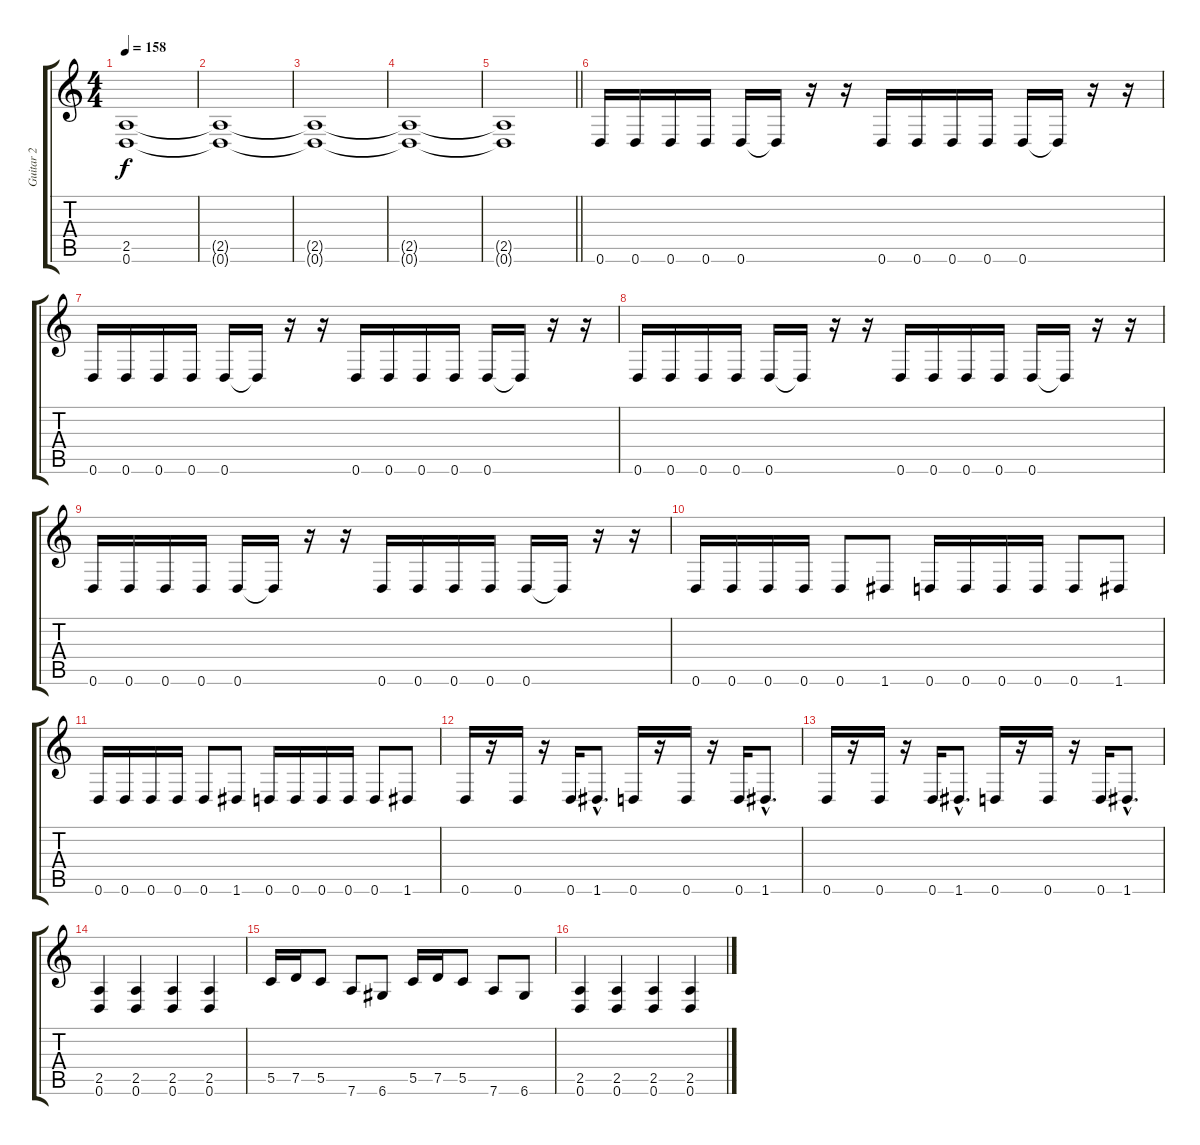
\track ("Guitar 2" "Guitar 2") {instrument distortionguitar}
\staff {score tabs}
\tuning (D4 A3 F3 C3 G2 D2) {hide}
\ts (4 4)
\tempo 158
\clef g2
\ks c
(2.5{t} 0.6{t}).1{dy f} |
(2.5{t} 0.6{t}).1 |
(2.5{t} 0.6{t}).1 |
(2.5{t} 0.6{t}).1 |
\barLineRight lightlight
(2.5{t} 0.6{t}).1 |
0.6.16 0.6.16 0.6.16 0.6.16 0.6.16 0.6{t}.16 r.16 r.16 0.6.16 0.6.16 0.6.16 0.6.16 0.6.16 0.6{t}.16 r.16 r.16 |
0.6.16 0.6.16 0.6.16 0.6.16 0.6.16 0.6{t}.16 r.16 r.16 0.6.16 0.6.16 0.6.16 0.6.16 0.6.16 0.6{t}.16 r.16 r.16 |
0.6.16 0.6.16 0.6.16 0.6.16 0.6.16 0.6{t}.16 r.16 r.16 0.6.16 0.6.16 0.6.16 0.6.16 0.6.16 0.6{t}.16 r.16 r.16 |
0.6.16 0.6.16 0.6.16 0.6.16 0.6.16 0.6{t}.16 r.16 r.16 0.6.16 0.6.16 0.6.16 0.6.16 0.6.16 0.6{t}.16 r.16 r.16 |
0.6.16 0.6.16 0.6.16 0.6.16 0.6.8 1.6.8 0.6.16 0.6.16 0.6.16 0.6.16 0.6.8 1.6.8 |
0.6.16 0.6.16 0.6.16 0.6.16 0.6.8 1.6.8 0.6.16 0.6.16 0.6.16 0.6.16 0.6.8 1.6.8 |
0.6.16 r.16 0.6.16 r.16 0.6.16 1.6{hac}.8{d} 0.6.16 r.16 0.6.16 r.16 0.6.16 1.6{hac}.8{d} |
0.6.16 r.16 0.6.16 r.16 0.6.16 1.6{hac}.8{d} 0.6.16 r.16 0.6.16 r.16 0.6.16 1.6{hac}.8{d} |
(2.5 0.6).4 (2.5 0.6).4 (2.5 0.6).4 (2.5 0.6).4 |
5.5.16 7.5.16 5.5.8 7.6.8 6.6.8 5.5.16 7.5.16 5.5.8 7.6.8 6.6.8 |
(2.5 0.6).4 (2.5 0.6).4 (2.5 0.6).4 (2.5 0.6).4
